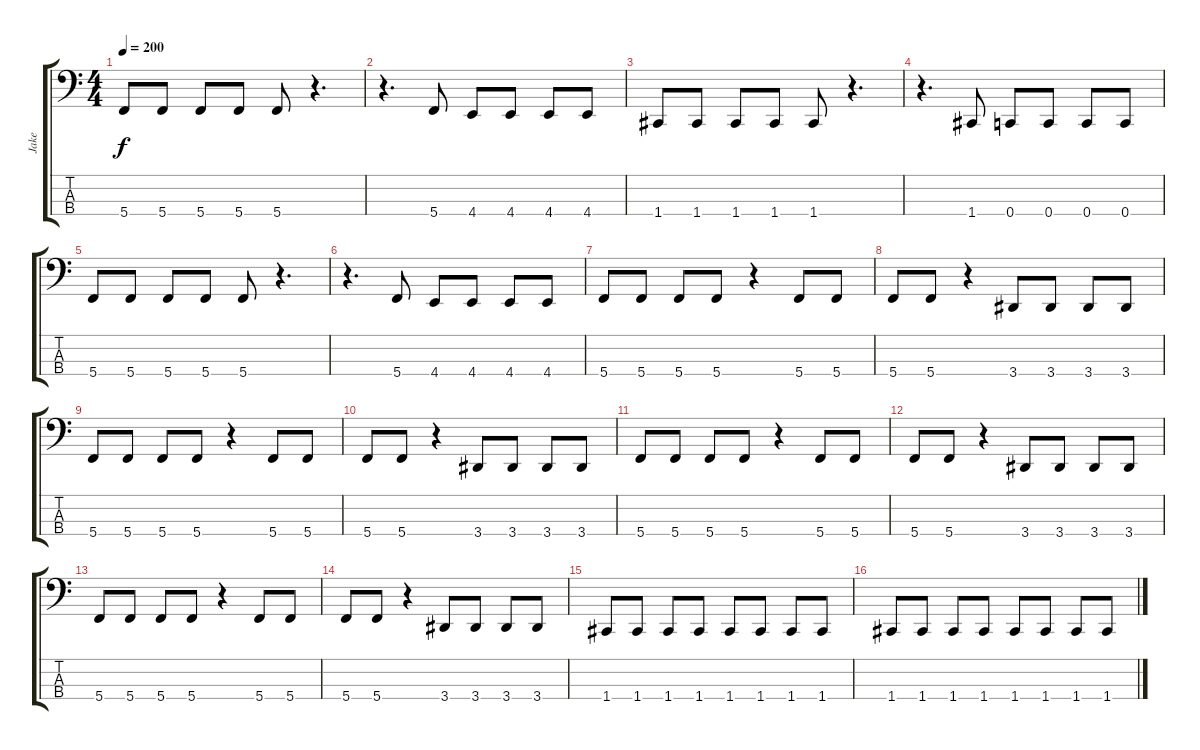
\track ("Jake" "Jake") {instrument electricbassfinger}
\staff {score tabs}
\tuning (F2 C2 G1 C1) {hide}
\ts (4 4)
\tempo 200
\clef f4
\ks c
5.4.8{dy f} 5.4.8 5.4.8 5.4.8 5.4.8 r.4{d} |
r.4{d} 5.4.8 4.4.8 4.4.8 4.4.8 4.4.8 |
1.4.8 1.4.8 1.4.8 1.4.8 1.4.8 r.4{d} |
r.4{d} 1.4.8 0.4.8 0.4.8 0.4.8 0.4.8 |
5.4.8 5.4.8 5.4.8 5.4.8 5.4.8 r.4{d} |
r.4{d} 5.4.8 4.4.8 4.4.8 4.4.8 4.4.8 |
5.4.8 5.4.8 5.4.8 5.4.8 r.4 5.4.8 5.4.8 |
5.4.8 5.4.8 r.4 3.4.8 3.4.8 3.4.8 3.4.8 |
5.4.8 5.4.8 5.4.8 5.4.8 r.4 5.4.8 5.4.8 |
5.4.8 5.4.8 r.4 3.4.8 3.4.8 3.4.8 3.4.8 |
5.4.8 5.4.8 5.4.8 5.4.8 r.4 5.4.8 5.4.8 |
5.4.8 5.4.8 r.4 3.4.8 3.4.8 3.4.8 3.4.8 |
5.4.8 5.4.8 5.4.8 5.4.8 r.4 5.4.8 5.4.8 |
5.4.8 5.4.8 r.4 3.4.8 3.4.8 3.4.8 3.4.8 |
1.4.8 1.4.8 1.4.8 1.4.8 1.4.8 1.4.8 1.4.8 1.4.8 |
1.4.8 1.4.8 1.4.8 1.4.8 1.4.8 1.4.8 1.4.8 1.4.8
